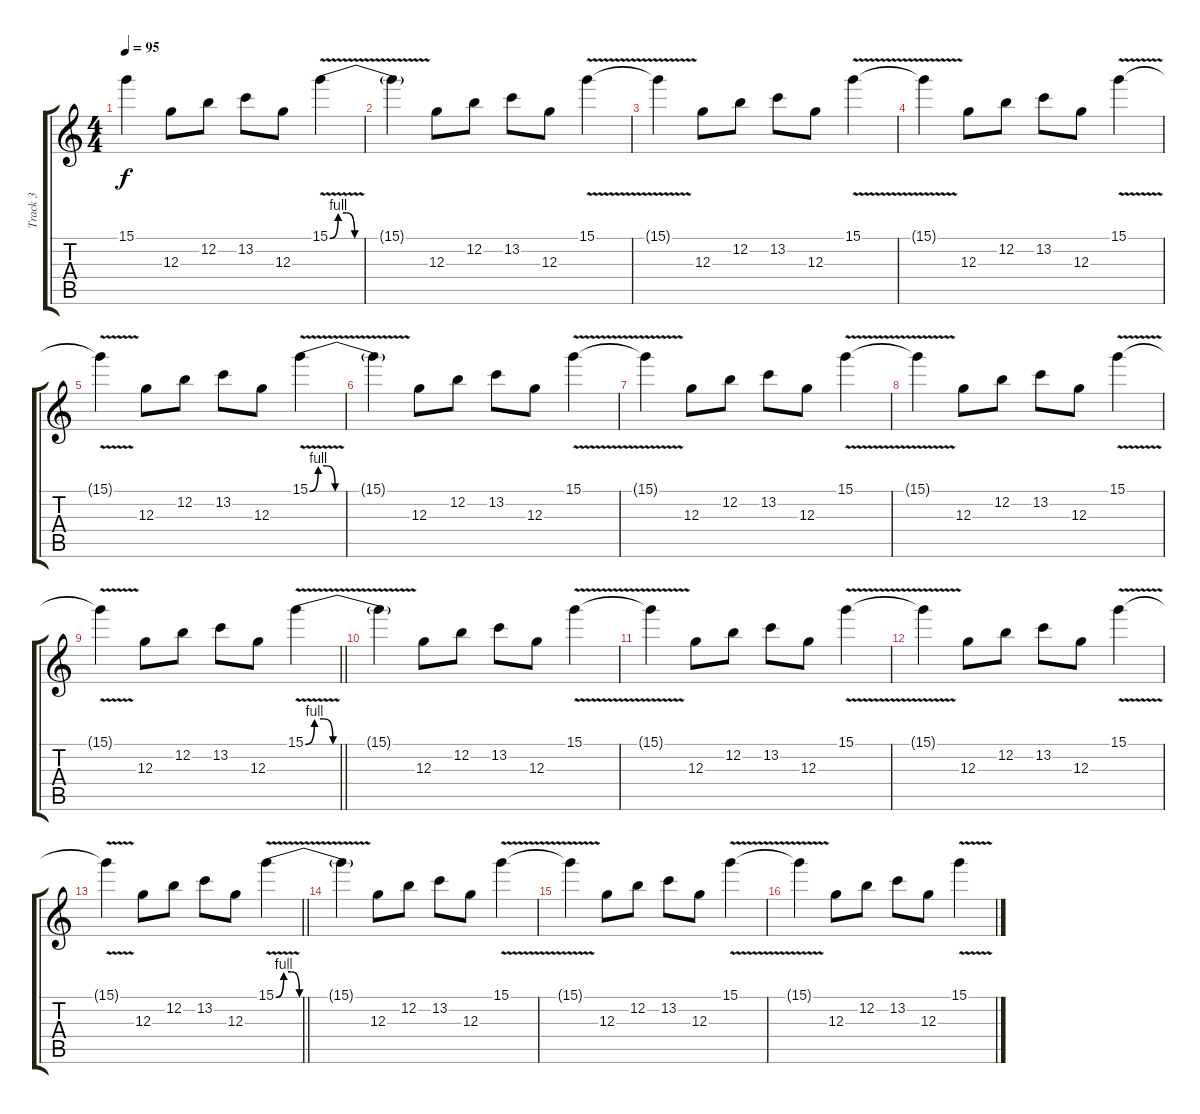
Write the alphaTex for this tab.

\track ("Track 3" "Track 3") {instrument distortionguitar}
\staff {score tabs}
\tuning (E4 B3 G3 D3 A2 E2) {hide}
\ts (4 4)
\tempo 95
\clef g2
\ks c
15.1{t}.4{dy f} 12.3.8 12.2.8 13.2.8 12.3.8 15.1{be (custom 0 0 5 4 10 4 15 0 20 0 30 0 40 0 60 0) v}.4 |
15.1{t}.4 12.3.8 12.2.8 13.2.8 12.3.8 15.1{v}.4 |
15.1{t}.4 12.3.8 12.2.8 13.2.8 12.3.8 15.1{v}.4 |
15.1{t}.4 12.3.8 12.2.8 13.2.8 12.3.8 15.1{v}.4 |
15.1{t}.4 12.3.8 12.2.8 13.2.8 12.3.8 15.1{be (custom 0 0 5 4 10 4 15 0 20 0 30 0 40 0 60 0) v}.4 |
15.1{t}.4 12.3.8 12.2.8 13.2.8 12.3.8 15.1{v}.4 |
15.1{t}.4 12.3.8 12.2.8 13.2.8 12.3.8 15.1{v}.4 |
15.1{t}.4 12.3.8 12.2.8 13.2.8 12.3.8 15.1{v}.4 |
\barLineRight lightlight
15.1{t}.4 12.3.8 12.2.8 13.2.8 12.3.8 15.1{be (custom 0 0 5 4 10 4 15 0 20 0 30 0 40 0 60 0) v}.4 |
15.1{t}.4 12.3.8 12.2.8 13.2.8 12.3.8 15.1{v}.4 |
15.1{t}.4 12.3.8 12.2.8 13.2.8 12.3.8 15.1{v}.4 |
15.1{t}.4 12.3.8 12.2.8 13.2.8 12.3.8 15.1{v}.4 |
\barLineRight lightlight
15.1{t}.4 12.3.8 12.2.8 13.2.8 12.3.8 15.1{be (custom 0 0 5 4 10 4 15 0 20 0 30 0 40 0 60 0) v}.4 |
15.1{t}.4 12.3.8 12.2.8 13.2.8 12.3.8 15.1{v}.4 |
15.1{t}.4 12.3.8 12.2.8 13.2.8 12.3.8 15.1{v}.4 |
15.1{t}.4 12.3.8 12.2.8 13.2.8 12.3.8 15.1{v}.4
